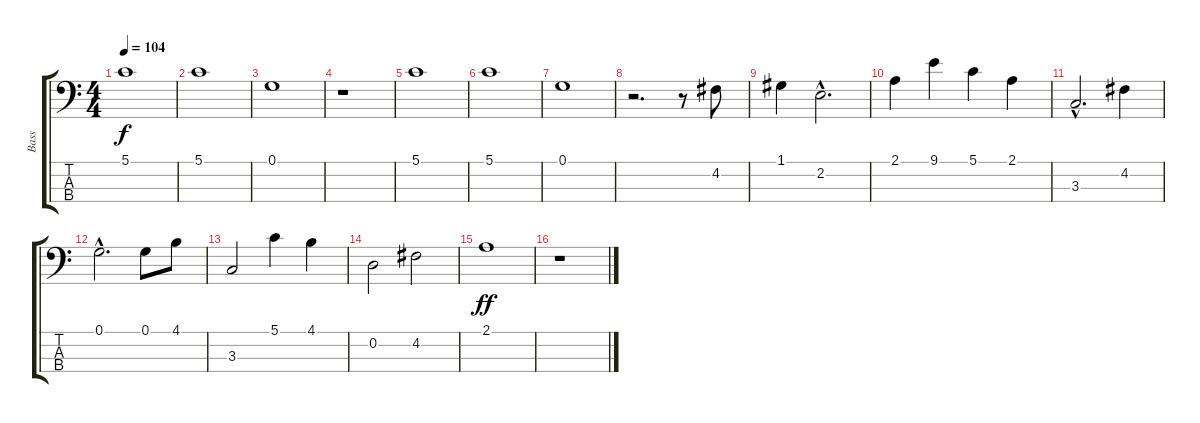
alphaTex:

\track ("Bass" "Bass") {instrument acousticbass}
\staff {score tabs}
\tuning (G2 D2 A1 E1) {hide}
\ts (4 4)
\tempo 104
\clef f4
\ks c
5.1.1{dy f} |
5.1.1 |
0.1.1 |
r.1 |
5.1.1 |
5.1.1 |
0.1.1 |
r.2{d} r.8 4.2.8 |
1.1.4 2.2{hac}.2{d} |
2.1.4 9.1.4 5.1.4 2.1.4 |
3.3{hac}.2{d} 4.2.4 |
0.1{hac}.2{d} 0.1.8 4.1.8 |
3.3.2 5.1.4 4.1.4 |
0.2.2 4.2.2 |
2.1.1{dy ff} |
r.1
